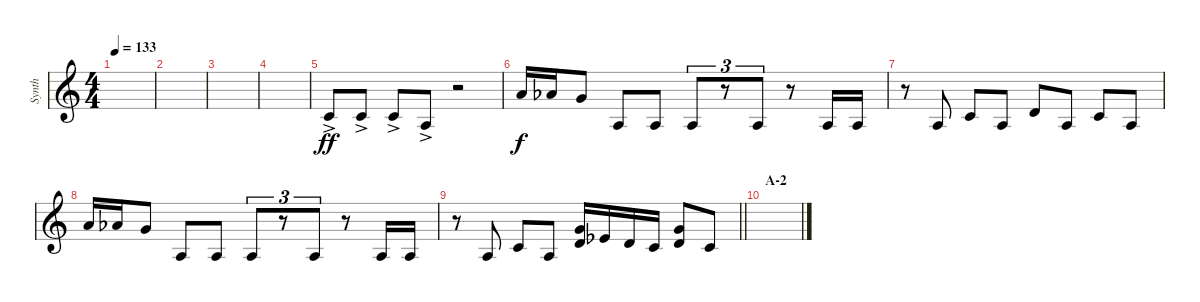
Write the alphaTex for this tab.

\track ("Synth" "Synth") {instrument lead8bassandlead}
\staff {score}
\tuning (E4 B3 G3 D3 A2 E2) {hide}
\ts (4 4)
\tempo 133
\clef g2
\ks c
|
|
|
|
1.2{ac}.8{dy ff} 1.2{ac}.8 1.2{ac}.8 2.3{ac}.8 r.2 |
5.1.16{dy f} 4.1{acc b}.16 3.1.8 2.3.8 2.3.8 2.3.8{tu (3 2)} r.8{tu (3 2)} 2.3.8{tu (3 2)} r.8 2.3.16 2.3.16 |
r.8 2.3.8 1.2.8 2.3.8 3.2.8 2.3.8 1.2.8 2.3.8 |
5.1.16 4.1{acc b}.16 3.1.8 2.3.8 2.3.8 2.3.8{tu (3 2)} r.8{tu (3 2)} 2.3.8{tu (3 2)} r.8 2.3.16 2.3.16 |
\barLineRight lightlight
r.8 2.3.8 1.2.8 2.3.8 (3.1 3.2).16 4.2{acc b}.16 3.2.16 1.2.16 (3.1 3.2).8 1.2.8 |
\section ("" "A-2")
